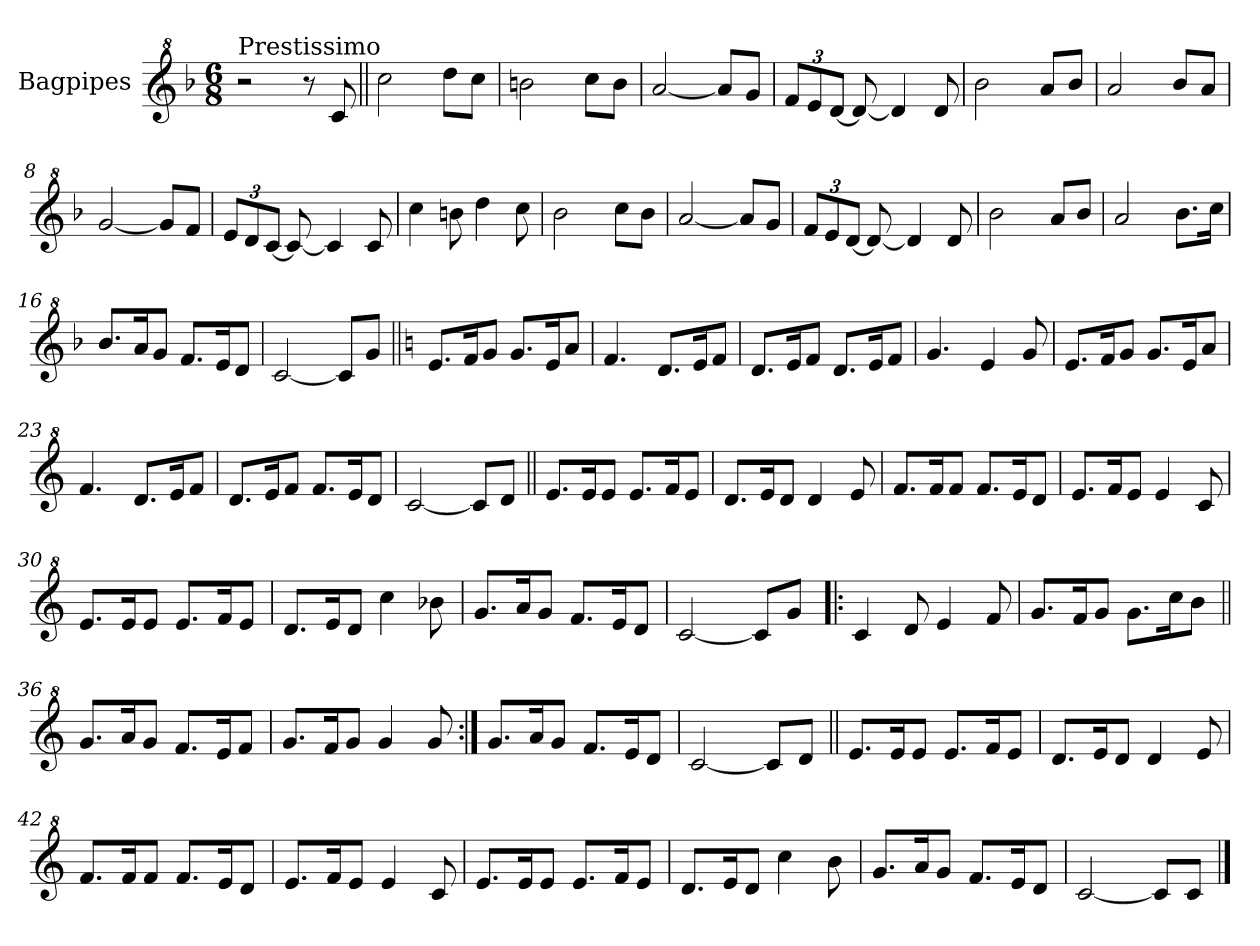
**kern
*part1
*staff1
*I"Bagpipes
*I'Bag
*clefG^2
*k[b-]
*F:
*M6/8
=1
!LO:TX:a:t=Prestissimo
2r
8r
8cc/
=2||
2ccc\
8ddd\L
8ccc\J
=3
2bbn\
8ccc\L
8bb\J
=4
[2aa/
8aa/L]
8gg/J
=5
*Xbrackettup
12ff/L
12ee/
[12dd/J
8dd/_
4dd/]
8dd/
=6
2bb-\
8aa/L
8bb-/J
=7
2aa/
8bb-/L
8aa/J
=8
[2gg/
8gg/L]
8ff/J
=9
12ee/L
12dd/
[12cc/J
8cc/_
4cc/]
8cc/
=10
4ccc\
8bbn\
4ddd\
8ccc\
!!LO:LB:g=z
=11
2bb-\
8ccc\L
8bb-\J
=12
[2aa/
8aa/L]
8gg/J
=13
12ff/L
12ee/
[12dd/J
8dd/_
4dd/]
8dd/
=14
2bb-\
8aa/L
8bb-/J
=15
2aa/
8.bb-\L
16ccc\Jk
=16
8.bb-/L
16aa/K
8gg/J
8.ff/L
16ee/K
8dd/J
=17
[2cc/
8cc/L]
8gg/J
=18||
*k[]
*C:
8.ee/L
16ff/K
8gg/J
8.gg/L
16ee/K
8aa/J
=19
4.ff/
8.dd/L
16ee/K
8ff/J
!!LO:LB:g=z
=20
8.dd/L
16ee/K
8ff/J
8.dd/L
16ee/K
8ff/J
=21
4.gg/
4ee/
8gg/
=22
8.ee/L
16ff/K
8gg/J
8.gg/L
16ee/K
8aa/J
=23
4.ff/
8.dd/L
16ee/K
8ff/J
=24
8.dd/L
16ee/K
8ff/J
8.ff/L
16ee/K
8dd/J
=25
[2cc/
8cc/L]
8dd/J
=26||
8.ee/L
16ee/K
8ee/J
8.ee/L
16ff/K
8ee/J
!!LO:LB:g=z
=27
8.dd/L
16ee/K
8dd/J
4dd/
8ee/
=28
8.ff/L
16ff/K
8ff/J
8.ff/L
16ee/K
8dd/J
=29
8.ee/L
16ff/K
8ee/J
4ee/
8cc/
=30
8.ee/L
16ee/K
8ee/J
8.ee/L
16ff/K
8ee/J
=31
8.dd/L
16ee/K
8dd/J
4ccc\
8bb-X\
=32
8.gg/L
16aa/K
8gg/J
8.ff/L
16ee/K
8dd/J
=33
[2cc/
8cc/L]
8gg/J
!!LO:LB:g=z
=34!|:
4cc/
8dd/
4ee/
8ff/
=35
8.gg/L
16ff/K
8gg/J
8.gg\L
16ccc\K
8bb\J
=36||
8.gg/L
16aa/K
8gg/J
8.ff/L
16ee/K
8ff/J
=37
8.gg/L
16ff/K
8gg/J
4gg/
8gg/
=38:|!
8.gg/L
16aa/K
8gg/J
8.ff/L
16ee/K
8dd/J
=39
[2cc/
8cc/L]
8dd/J
=40||
8.ee/L
16ee/K
8ee/J
8.ee/L
16ff/K
8ee/J
!!LO:LB:g=z
=41
8.dd/L
16ee/K
8dd/J
4dd/
8ee/
=42
8.ff/L
16ff/K
8ff/J
8.ff/L
16ee/K
8dd/J
=43
8.ee/L
16ff/K
8ee/J
4ee/
8cc/
=44
8.ee/L
16ee/K
8ee/J
8.ee/L
16ff/K
8ee/J
=45
8.dd/L
16ee/K
8dd/J
4ccc\
8bb\
=46
8.gg/L
16aa/K
8gg/J
8.ff/L
16ee/K
8dd/J
=47
[2cc/
8cc/L]
8cc/J
==
*-
